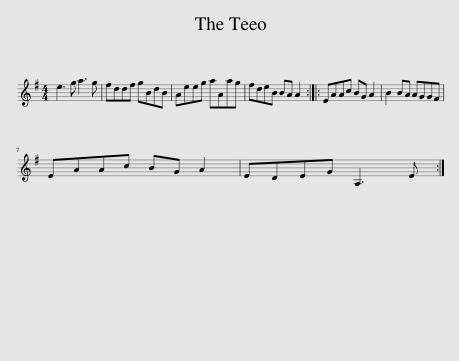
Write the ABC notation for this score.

X:1
L:1/8
M:4/4
I:linebreak $
K:G
V:1 treble
V:1
 e3 g a3 g | fddf gBdB | Aeeg aAag | fdeB BA A2 :: EAAc BG A2 | %5
 B2 BA AGGF |$ EAAc BG A2 | EDEG A,3 E :| %8
